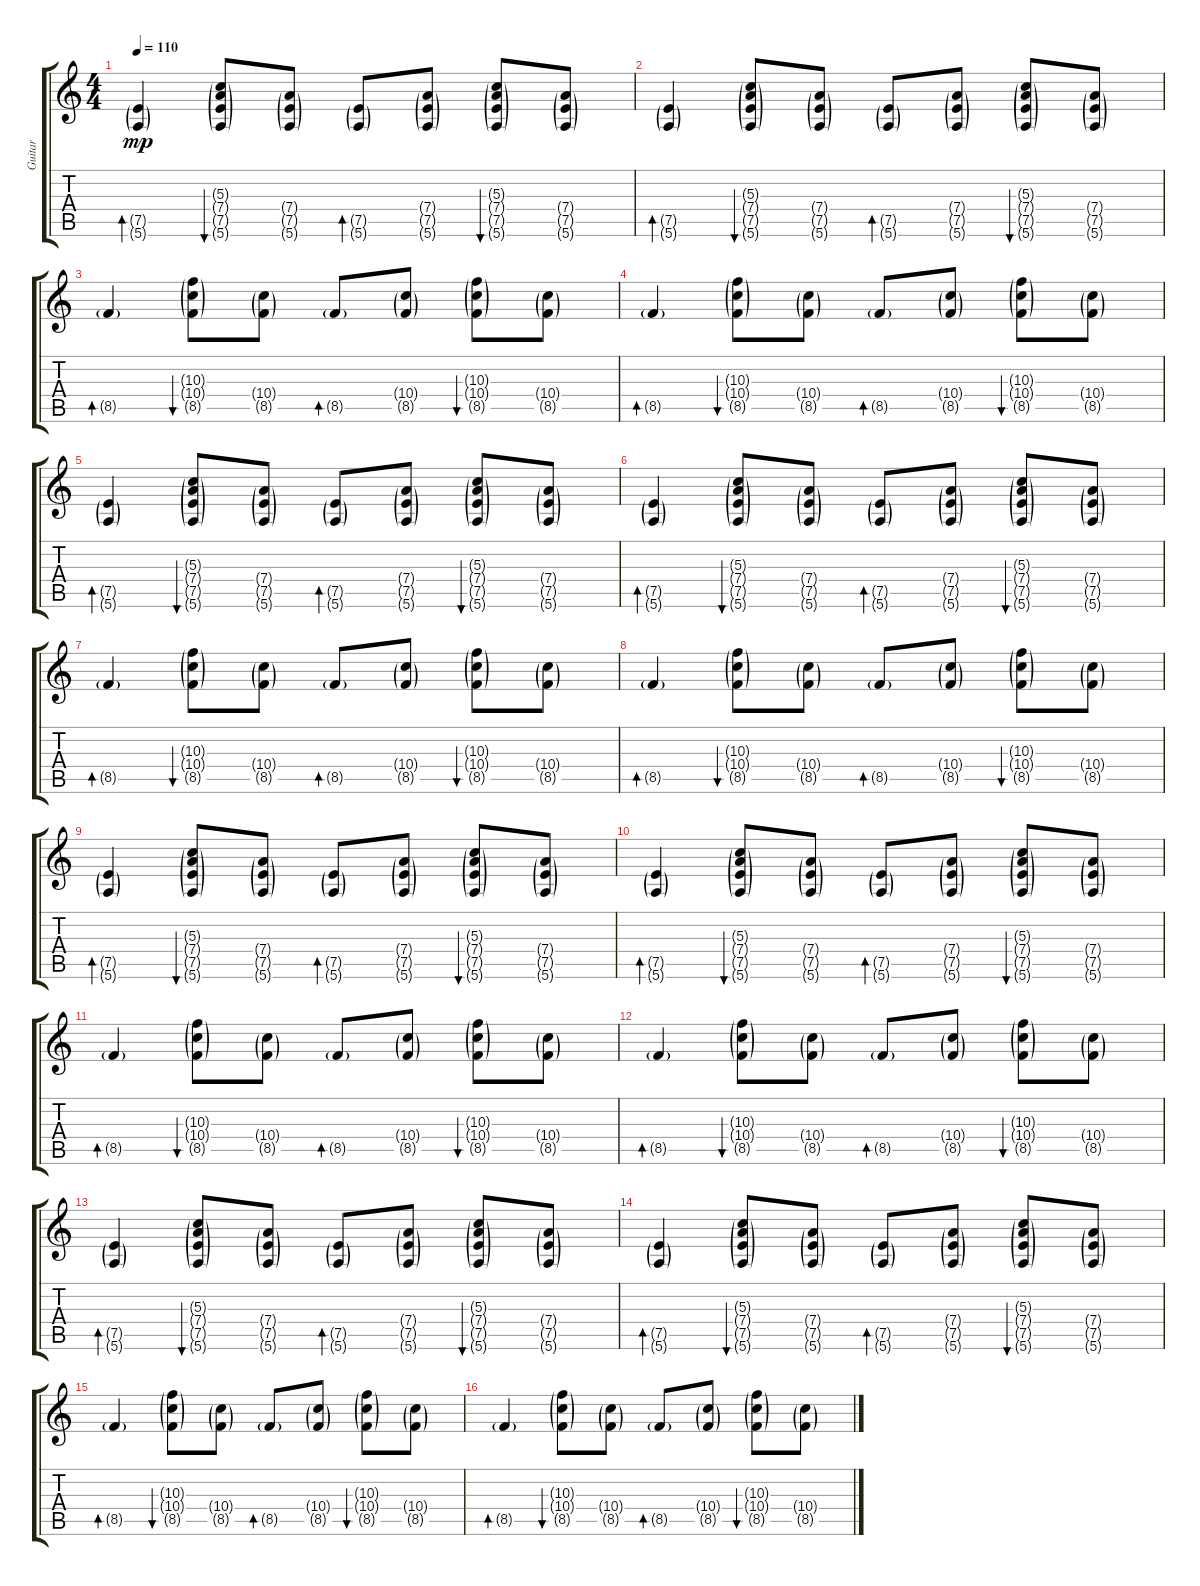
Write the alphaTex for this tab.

\track ("Guitar" "Guitar") {instrument acousticguitarsteel}
\staff {score tabs}
\tuning (E4 B3 G3 D3 A2 E2) {hide}
\ts (4 4)
\tempo 110
\clef g2
\ks c
(7.5{g} 5.6{g}).4{bd 120 dy mp} (5.3{g} 7.4{g} 7.5{g} 5.6{g}).8{bu 120} (7.4{g} 7.5{g} 5.6{g}).8 (7.5{g} 5.6{g}).8{bd 120} (7.4{g} 7.5{g} 5.6{g}).8 (5.3{g} 7.4{g} 7.5{g} 5.6{g}).8{bu 120} (7.4{g} 7.5{g} 5.6{g}).8 |
(7.5{g} 5.6{g}).4{bd 120} (5.3{g} 7.4{g} 7.5{g} 5.6{g}).8{bu 120} (7.4{g} 7.5{g} 5.6{g}).8 (7.5{g} 5.6{g}).8{bd 120} (7.4{g} 7.5{g} 5.6{g}).8 (5.3{g} 7.4{g} 7.5{g} 5.6{g}).8{bu 120} (7.4{g} 7.5{g} 5.6{g}).8 |
8.5{g}.4{bd 120} (10.3{g} 10.4{g} 8.5{g}).8{bu 120} (10.4{g} 8.5{g}).8 8.5{g}.8{bd 120} (10.4{g} 8.5{g}).8 (10.3{g} 10.4{g} 8.5{g}).8{bu 120} (10.4{g} 8.5{g}).8 |
8.5{g}.4{bd 120} (10.3{g} 10.4{g} 8.5{g}).8{bu 120} (10.4{g} 8.5{g}).8 8.5{g}.8{bd 120} (10.4{g} 8.5{g}).8 (10.3{g} 10.4{g} 8.5{g}).8{bu 120} (10.4{g} 8.5{g}).8 |
(7.5{g} 5.6{g}).4{bd 120} (5.3{g} 7.4{g} 7.5{g} 5.6{g}).8{bu 120} (7.4{g} 7.5{g} 5.6{g}).8 (7.5{g} 5.6{g}).8{bd 120} (7.4{g} 7.5{g} 5.6{g}).8 (5.3{g} 7.4{g} 7.5{g} 5.6{g}).8{bu 120} (7.4{g} 7.5{g} 5.6{g}).8 |
(7.5{g} 5.6{g}).4{bd 120} (5.3{g} 7.4{g} 7.5{g} 5.6{g}).8{bu 120} (7.4{g} 7.5{g} 5.6{g}).8 (7.5{g} 5.6{g}).8{bd 120} (7.4{g} 7.5{g} 5.6{g}).8 (5.3{g} 7.4{g} 7.5{g} 5.6{g}).8{bu 120} (7.4{g} 7.5{g} 5.6{g}).8 |
8.5{g}.4{bd 120} (10.3{g} 10.4{g} 8.5{g}).8{bu 120} (10.4{g} 8.5{g}).8 8.5{g}.8{bd 120} (10.4{g} 8.5{g}).8 (10.3{g} 10.4{g} 8.5{g}).8{bu 120} (10.4{g} 8.5{g}).8 |
8.5{g}.4{bd 120} (10.3{g} 10.4{g} 8.5{g}).8{bu 120} (10.4{g} 8.5{g}).8 8.5{g}.8{bd 120} (10.4{g} 8.5{g}).8 (10.3{g} 10.4{g} 8.5{g}).8{bu 120} (10.4{g} 8.5{g}).8 |
(7.5{g} 5.6{g}).4{bd 120} (5.3{g} 7.4{g} 7.5{g} 5.6{g}).8{bu 120} (7.4{g} 7.5{g} 5.6{g}).8 (7.5{g} 5.6{g}).8{bd 120} (7.4{g} 7.5{g} 5.6{g}).8 (5.3{g} 7.4{g} 7.5{g} 5.6{g}).8{bu 120} (7.4{g} 7.5{g} 5.6{g}).8 |
(7.5{g} 5.6{g}).4{bd 120} (5.3{g} 7.4{g} 7.5{g} 5.6{g}).8{bu 120} (7.4{g} 7.5{g} 5.6{g}).8 (7.5{g} 5.6{g}).8{bd 120} (7.4{g} 7.5{g} 5.6{g}).8 (5.3{g} 7.4{g} 7.5{g} 5.6{g}).8{bu 120} (7.4{g} 7.5{g} 5.6{g}).8 |
8.5{g}.4{bd 120} (10.3{g} 10.4{g} 8.5{g}).8{bu 120} (10.4{g} 8.5{g}).8 8.5{g}.8{bd 120} (10.4{g} 8.5{g}).8 (10.3{g} 10.4{g} 8.5{g}).8{bu 120} (10.4{g} 8.5{g}).8 |
8.5{g}.4{bd 120} (10.3{g} 10.4{g} 8.5{g}).8{bu 120} (10.4{g} 8.5{g}).8 8.5{g}.8{bd 120} (10.4{g} 8.5{g}).8 (10.3{g} 10.4{g} 8.5{g}).8{bu 120} (10.4{g} 8.5{g}).8 |
(7.5{g} 5.6{g}).4{bd 120} (5.3{g} 7.4{g} 7.5{g} 5.6{g}).8{bu 120} (7.4{g} 7.5{g} 5.6{g}).8 (7.5{g} 5.6{g}).8{bd 120} (7.4{g} 7.5{g} 5.6{g}).8 (5.3{g} 7.4{g} 7.5{g} 5.6{g}).8{bu 120} (7.4{g} 7.5{g} 5.6{g}).8 |
(7.5{g} 5.6{g}).4{bd 120} (5.3{g} 7.4{g} 7.5{g} 5.6{g}).8{bu 120} (7.4{g} 7.5{g} 5.6{g}).8 (7.5{g} 5.6{g}).8{bd 120} (7.4{g} 7.5{g} 5.6{g}).8 (5.3{g} 7.4{g} 7.5{g} 5.6{g}).8{bu 120} (7.4{g} 7.5{g} 5.6{g}).8 |
8.5{g}.4{bd 120} (10.3{g} 10.4{g} 8.5{g}).8{bu 120} (10.4{g} 8.5{g}).8 8.5{g}.8{bd 120} (10.4{g} 8.5{g}).8 (10.3{g} 10.4{g} 8.5{g}).8{bu 120} (10.4{g} 8.5{g}).8 |
8.5{g}.4{bd 120} (10.3{g} 10.4{g} 8.5{g}).8{bu 120} (10.4{g} 8.5{g}).8 8.5{g}.8{bd 120} (10.4{g} 8.5{g}).8 (10.3{g} 10.4{g} 8.5{g}).8{bu 120} (10.4{g} 8.5{g}).8
